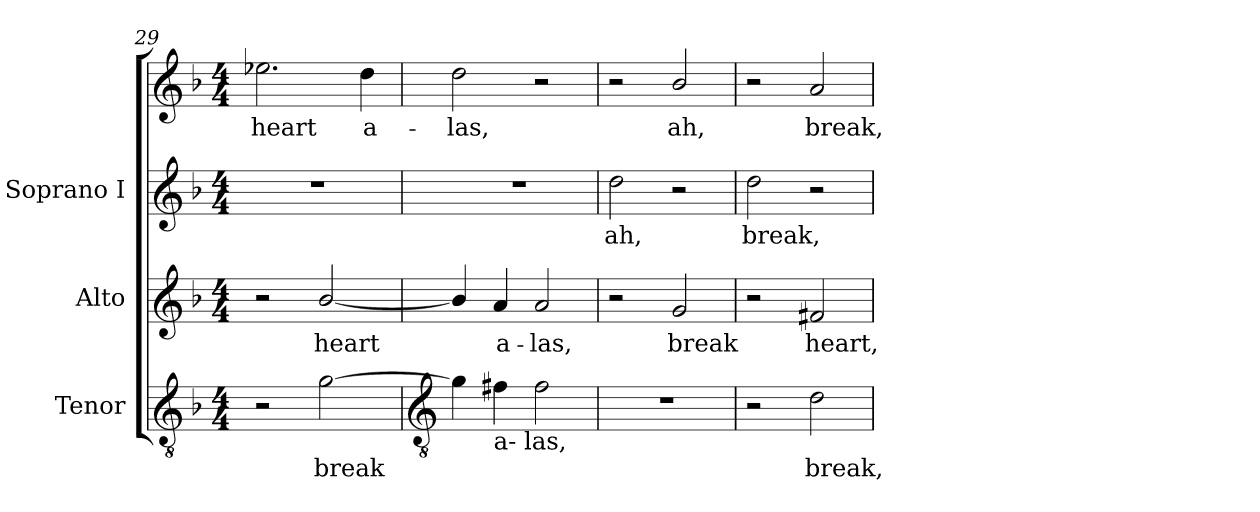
**kern	**text	**kern	**text	**kern	**text	**kern	**text
*part3	*part3	*part2	*part2	*part1	*part1	*part1	*part1
*staff4	*staff4	*staff3	*staff3	*staff2	*staff2	*staff1	*staff1
*I"Tenor	*	*I"Alto	*	*I"Soprano I	*	*	*
*I'T	*	*I'A	*	*I'S	*	*	*
*clefGv2	*	*clefG2	*	*clefG2	*	*clefG2	*
*k[b-]	*	*k[b-]	*	*k[b-]	*	*k[b-]	*
*F:	*	*F:	*	*F:	*	*F:	*
*M4/4	*	*M4/4	*	*M4/4	*	*M4/4	*
=29	=29	=29	=29	=29	=29	=29	=29
!	!	!	!	!	!	!	!LO:LY:b
2r	.	2r	.	1r	.	2.ee-X	heart
!	!LO:LY:b	!	!LO:LY:b	!	!	!	!
[2g	break	[2b-/	heart	.	.	.	.
!	!	!	!	!	!	!	!LO:LY:b
.	.	.	.	.	.	4dd	a-
!!LO:LB:g=z
=30	=30	=30	=30	=30	=30	=30	=30
*clefGv2	*	*	*	*	*	*	*
!	!	!	!	!	!	!	!LO:LY:b
4g]	.	4b-/]	.	1r	.	2dd	-las,
!LO:TX:b:t=a- las,	!	!	!	!	!	!	!
!	!	!	!LO:LY:b	!	!	!	!
4f#X	.	4a	a-	.	.	.	.
!	!	!	!LO:LY:b	!	!	!	!
2f#	.	2a	-las,	.	.	2r	.
=31	=31	=31	=31	=31	=31	=31	=31
!	!	!	!	!	!LO:LY:b	!	!
1r	.	2r	.	2dd	ah,	2r	.
!	!	!	!LO:LY:b	!	!	!	!LO:LY:b
.	.	2g	break	2r	.	2b-/	ah,
=32	=32	=32	=32	=32	=32	=32	=32
!	!	!	!	!	!LO:LY:b	!	!
2r	.	2r	.	2dd	break,	2r	.
!	!LO:LY:b	!	!LO:LY:b	!	!	!	!LO:LY:b
2d	break,	2f#X	heart,	2r	.	2a	break,
=	=	=	=	=	=	=	=
*-	*-	*-	*-	*-	*-	*-	*-
